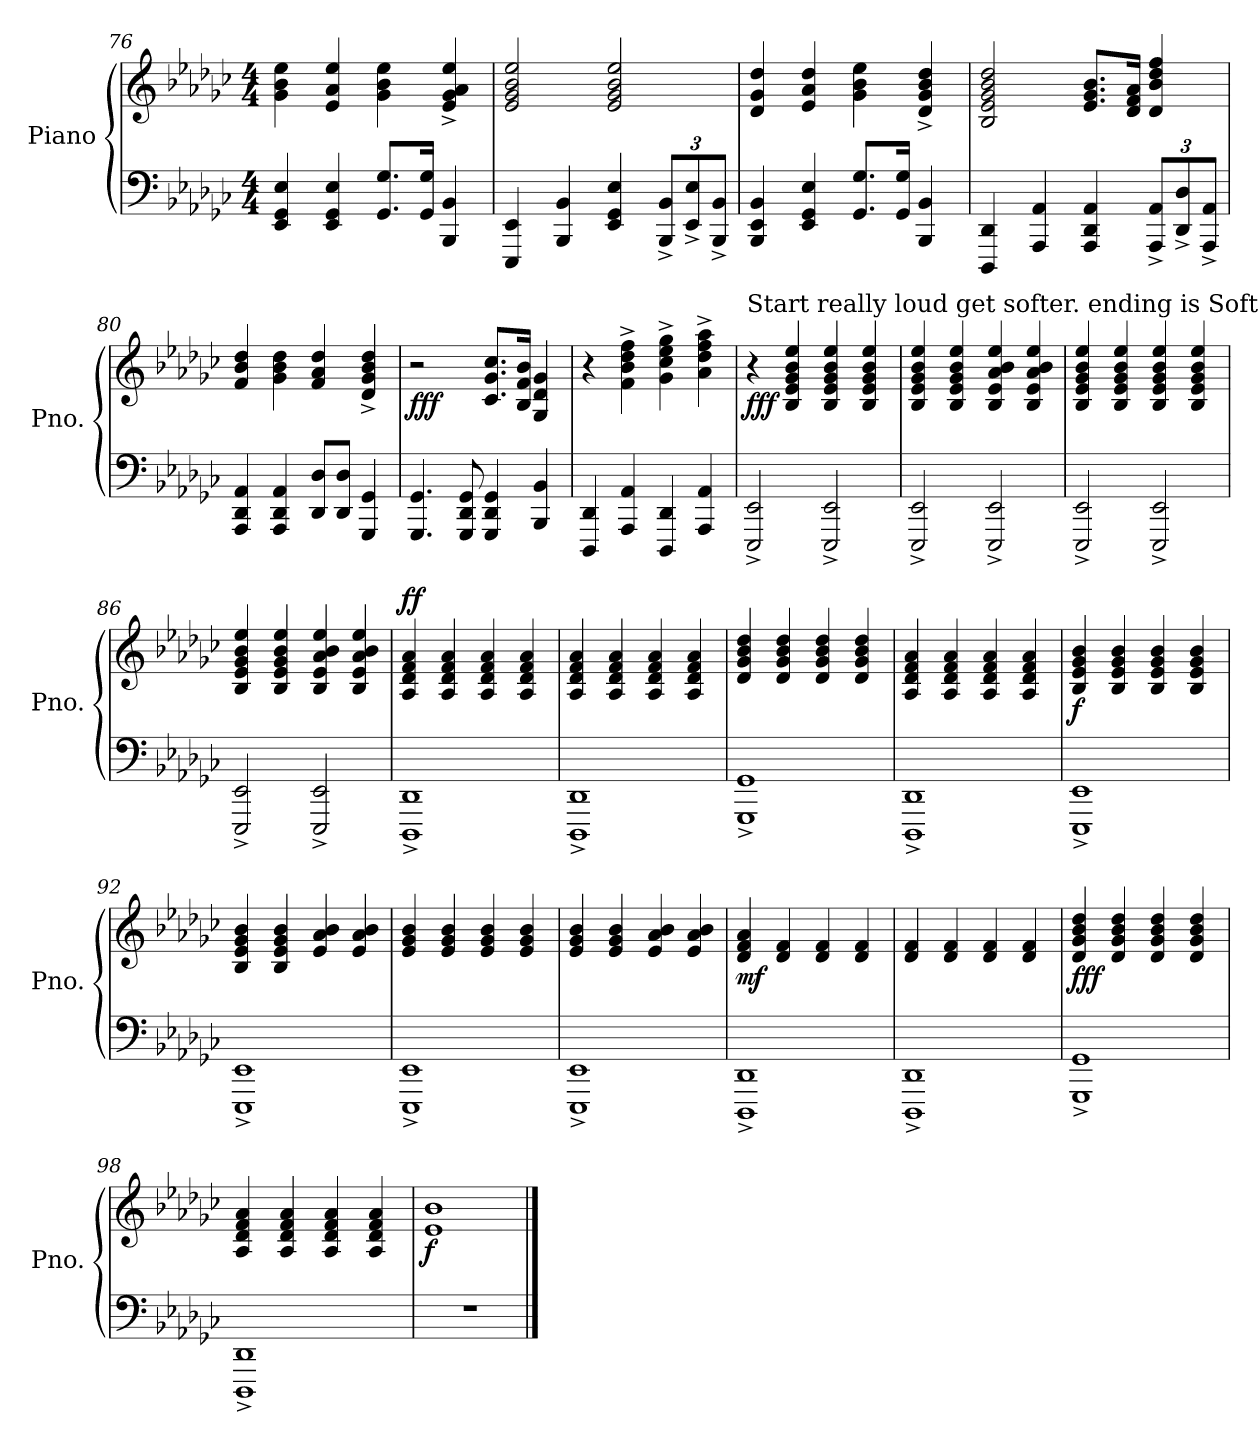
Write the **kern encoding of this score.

**kern	**kern	**dynam
*part1	*part1	*part1
*staff2	*staff1	*staff1/2
*I"Piano	*	*
*I'Pno.	*	*
*clefF4	*clefG2	*
*k[b-e-a-d-g-c-]	*k[b-e-a-d-g-c-]	*
*M4/4	*M4/4	*
=76	=76	=76
4EE-/ 4GG-/ 4E-/	4g-\ 4b-\ 4ee-\	.
4EE-/ 4GG-/ 4E-/	4e-/ 4a-/ 4ee-/	.
8.GG-/ 8.G-/L	4g-\ 4b-\ 4ee-\	.
16GG-/ 16G-/Jk	.	.
4BBB-/ 4BB-/	4e-/^ 4g-/^ 4a-/^ 4ee-/^	.
=77	=77	=77
4EEE-/ 4EE-/	2e-/ 2g-/ 2b-/ 2ee-/	.
4BBB-/ 4BB-/	.	.
4EE-/ 4GG-/ 4E-/	2e-/ 2g-/ 2b-/ 2ee-/	.
*Xbrackettup	*	*
12BBB-/^ 12BB-/^L	.	.
12EE-/^ 12E-/^	.	.
12BBB-/^ 12BB-/^J	.	.
=78	=78	=78
4BBB-/ 4EE-/ 4BB-/	4d-/ 4g-/ 4dd-/	.
4EE-/ 4GG-/ 4E-/	4e-/ 4a-/ 4dd-/	.
8.GG-/ 8.G-/L	4g-\ 4b-\ 4ee-\	.
16GG-/ 16G-/Jk	.	.
4BBB-/ 4BB-/	4d-/^ 4g-/^ 4b-/^ 4dd-/^	.
!!LO:LB:g=z
=79	=79	=79
4DDD-/ 4DD-/	2B-/ 2e-/ 2g-/ 2b-/ 2dd-/	.
4AAA-/ 4AA-/	.	.
4AAA-/ 4DD-/ 4AA-/	8.e-/ 8.g-/ 8.b-/L	.
.	16d-/ 16f/ 16a-/Jk	.
12AAA-/^ 12AA-/^L	4d-/ 4b-/ 4dd-/ 4ff/	.
12DD-/^ 12D-/^	.	.
12AAA-/^ 12AA-/^J	.	.
=80	=80	=80
4AAA-/ 4DD-/ 4AA-/	4f/ 4b-/ 4dd-/	.
4AAA-/ 4DD-/ 4AA-/	4g-\ 4b-\ 4dd-\	.
8DD-/ 8D-/L	4f/ 4a-/ 4dd-/	.
8DD-/ 8D-/J	.	.
4GGG-/ 4GG-/	4d-/^ 4g-/^ 4b-/^ 4dd-/^	.
=81	=81	=81
!	!	!LO:DY:b
4.GGG-/ 4.GG-/	2r	fff
8GGG-/ 8DD-/ 8GG-/	.	.
4GGG-/ 4DD-/ 4GG-/	8.c-/ 8.g-/ 8.cc-/L	.
.	16B-/ 16f/ 16b-/Jk	.
4BBB-/ 4BB-/	4G-/ 4d-/ 4g-/	.
=82	=82	=82
4DDD-/ 4DD-/	4r	.
4AAA-/ 4AA-/	4f\^ 4b-\^ 4dd-\^ 4ff\^	.
4DDD-/ 4DD-/	4g-\^ 4cc-\^ 4ee-\^ 4gg-\^	.
4AAA-/ 4AA-/	4a-\^ 4dd-\^ 4ff\^ 4aa-\^	.
=83	=83	=83
!	!LO:TX:a:t=Start really loud get softer. ending is Soft Soft Soft LOUD LOUD Soft	!
!	!	!LO:DY:b
2EEE-/^ 2EE-/^	4r	fff
.	4B-/ 4e-/ 4g-/ 4b-/ 4ee-/	.
2EEE-/^ 2EE-/^	4B-/ 4e-/ 4g-/ 4b-/ 4ee-/	.
.	4B-/ 4e-/ 4g-/ 4b-/ 4ee-/	.
!!LO:LB:g=z
=84	=84	=84
2EEE-/^ 2EE-/^	4B-/ 4e-/ 4g-/ 4b-/ 4ee-/	.
.	4B-/ 4e-/ 4g-/ 4b-/ 4ee-/	.
2EEE-/^ 2EE-/^	4B-/ 4e-/ 4a-/ 4b-/ 4ee-/	.
.	4B-/ 4e-/ 4a-/ 4b-/ 4ee-/	.
=85	=85	=85
2EEE-/^ 2EE-/^	4B-/ 4e-/ 4g-/ 4b-/ 4ee-/	.
.	4B-/ 4e-/ 4g-/ 4b-/ 4ee-/	.
2EEE-/^ 2EE-/^	4B-/ 4e-/ 4g-/ 4b-/ 4ee-/	.
.	4B-/ 4e-/ 4g-/ 4b-/ 4ee-/	.
=86	=86	=86
2EEE-/^ 2EE-/^	4B-/ 4e-/ 4g-/ 4b-/ 4ee-/	.
.	4B-/ 4e-/ 4g-/ 4b-/ 4ee-/	.
2EEE-/^ 2EE-/^	4B-/ 4e-/ 4a-/ 4b-/ 4ee-/	.
.	4B-/ 4e-/ 4a-/ 4b-/ 4ee-/	.
=87	=87	=87
!	!	!LO:DY:a
1DDD-^ 1DD-^	4A-/ 4d-/ 4f/ 4a-/	ff
.	4A-/ 4d-/ 4f/ 4a-/	.
.	4A-/ 4d-/ 4f/ 4a-/	.
.	4A-/ 4d-/ 4f/ 4a-/	.
=88	=88	=88
1DDD-^ 1DD-^	4A-/ 4d-/ 4f/ 4a-/	.
.	4A-/ 4d-/ 4f/ 4a-/	.
.	4A-/ 4d-/ 4f/ 4a-/	.
.	4A-/ 4d-/ 4f/ 4a-/	.
=89	=89	=89
1GGG-^ 1GG-^	4d-/ 4g-/ 4b-/ 4dd-/	.
.	4d-/ 4g-/ 4b-/ 4dd-/	.
.	4d-/ 4g-/ 4b-/ 4dd-/	.
.	4d-/ 4g-/ 4b-/ 4dd-/	.
!!LO:LB:g=z
=90	=90	=90
1DDD-^ 1DD-^	4A-/ 4d-/ 4f/ 4a-/	.
.	4A-/ 4d-/ 4f/ 4a-/	.
.	4A-/ 4d-/ 4f/ 4a-/	.
.	4A-/ 4d-/ 4f/ 4a-/	.
=91	=91	=91
!	!	!LO:DY:b
1EEE-^ 1EE-^	4B-/ 4e-/ 4g-/ 4b-/	f
.	4B-/ 4e-/ 4g-/ 4b-/	.
.	4B-/ 4e-/ 4g-/ 4b-/	.
.	4B-/ 4e-/ 4g-/ 4b-/	.
=92	=92	=92
1EEE-^ 1EE-^	4B-/ 4e-/ 4g-/ 4b-/	.
.	4B-/ 4e-/ 4g-/ 4b-/	.
.	4e-/ 4a-/ 4b-/	.
.	4e-/ 4a-/ 4b-/	.
=93	=93	=93
1EEE-^ 1EE-^	4e-/ 4g-/ 4b-/	.
.	4e-/ 4g-/ 4b-/	.
.	4e-/ 4g-/ 4b-/	.
.	4e-/ 4g-/ 4b-/	.
=94	=94	=94
1EEE-^ 1EE-^	4e-/ 4g-/ 4b-/	.
.	4e-/ 4g-/ 4b-/	.
.	4e-/ 4a-/ 4b-/	.
.	4e-/ 4a-/ 4b-/	.
=95	=95	=95
!	!	!LO:DY:b
1DDD-^ 1DD-^	4d-/ 4f/ 4a-/	mf
.	4d-/ 4f/	.
.	4d-/ 4f/	.
.	4d-/ 4f/	.
=96	=96	=96
1DDD-^ 1DD-^	4d-/ 4f/	.
.	4d-/ 4f/	.
.	4d-/ 4f/	.
.	4d-/ 4f/	.
!!LO:LB:g=z
=97	=97	=97
!	!	!LO:DY:b
1GGG-^ 1GG-^	4d-/ 4g-/ 4b-/ 4dd-/	fff
.	4d-/ 4g-/ 4b-/ 4dd-/	.
.	4d-/ 4g-/ 4b-/ 4dd-/	.
.	4d-/ 4g-/ 4b-/ 4dd-/	.
=98	=98	=98
1DDD-^ 1DD-^	4A-/ 4d-/ 4f/ 4a-/	.
.	4A-/ 4d-/ 4f/ 4a-/	.
.	4A-/ 4d-/ 4f/ 4a-/	.
.	4A-/ 4d-/ 4f/ 4a-/	.
=99	=99	=99
!	!	!LO:DY:b
1r	1e- 1b-	f
==	==	==
*-	*-	*-
